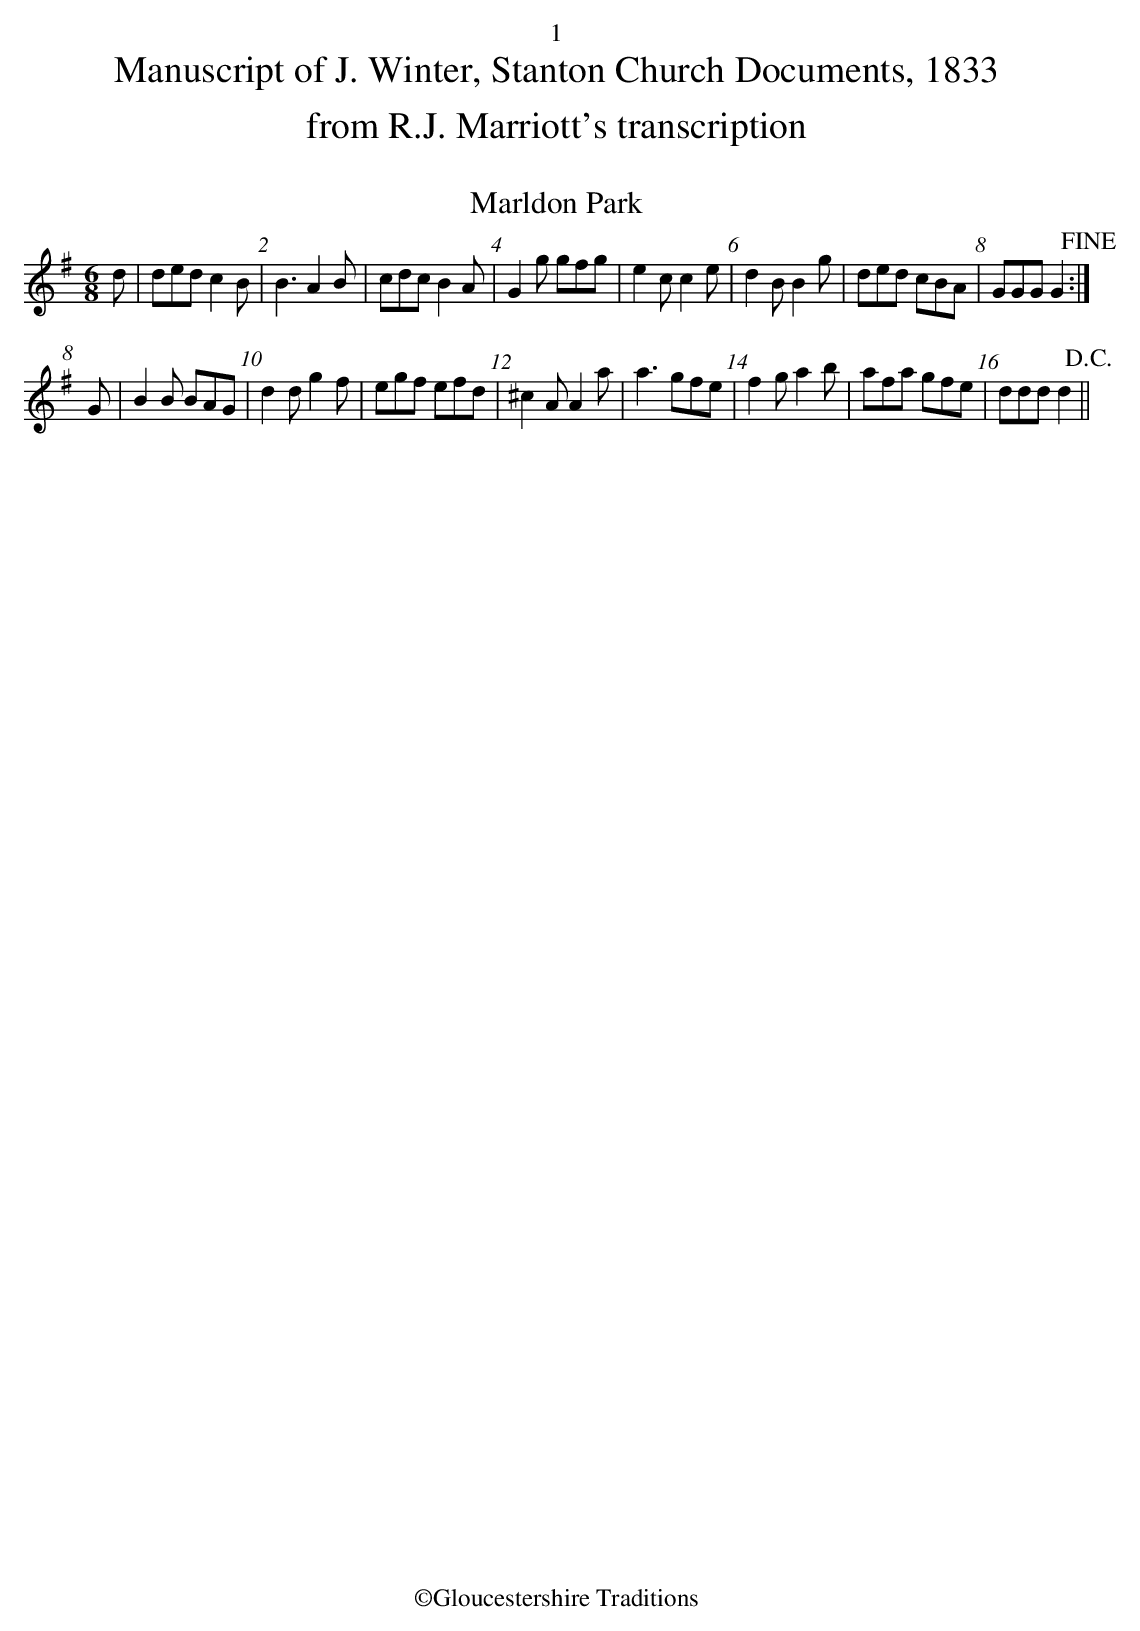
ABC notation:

X:1
T:Marldon Park
U:N=!fine!
U:R=!D.C.!
M:6/8
L:1/8
K:G
d|ded c2B|B3 A2B|cdc B2A|G2g gfg|e2c c2e|d2B B2g|ded cBA|GGG G2N:|
G|B2B BAG|d2d g2f|egf efd|^c2A A2a|a3 gfe|f2g a2b|afa gfe|ddd d2R||
